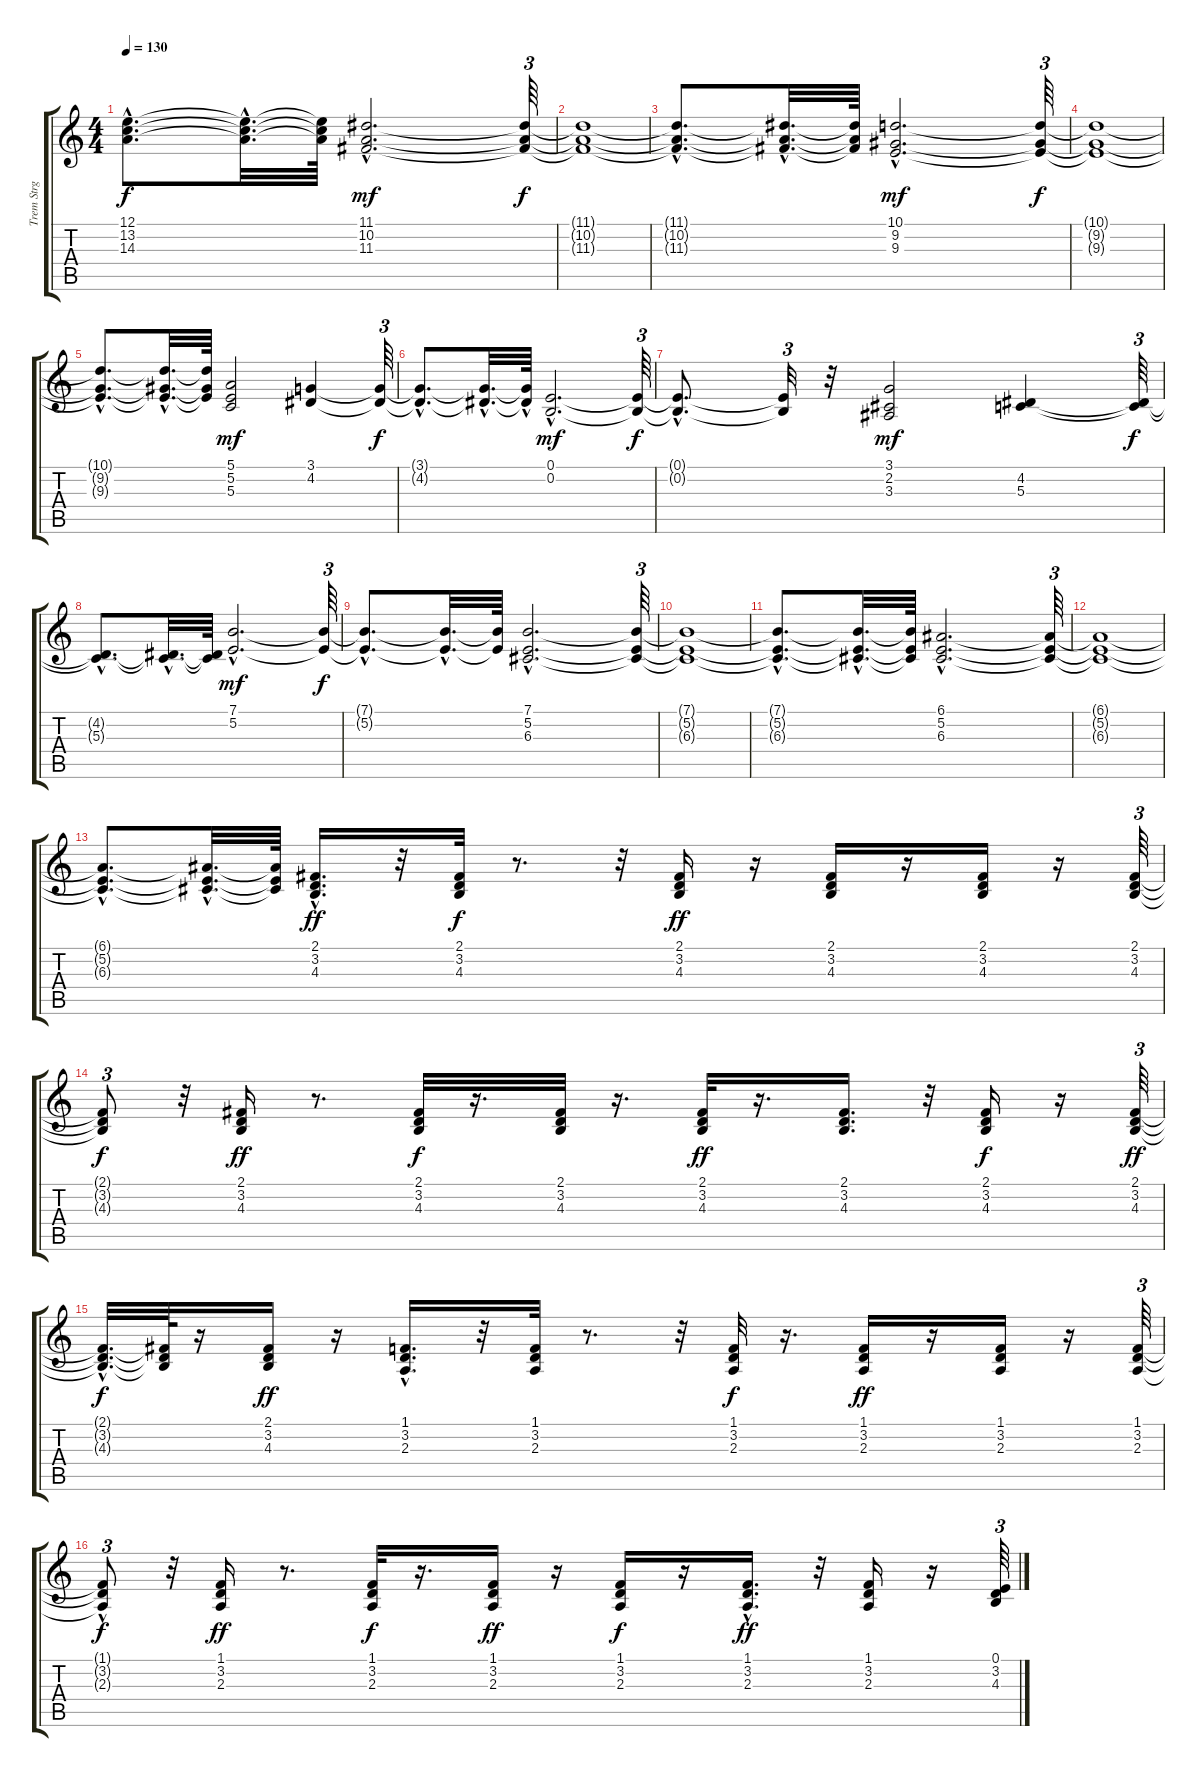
\track ("Trem Strg" "Trem Strg") {instrument tremolostrings}
\staff {score tabs}
\tuning (E4 B3 G3 D3 A2 E2) {hide}
\ts (4 4)
\tempo 130
\clef g2
\ks c
(12.1{hac t} 13.2{hac t} 14.3{hac t}).8{d dy f} (12.1{hac t} 13.2{hac t} 14.3{hac t}).32{d} (12.1{t} 13.2{t} 14.3{t}).64 (11.1{hac} 10.2{hac} 11.3{hac}).2{d dy mf} (11.1{t} 10.2{t} 11.3{t}).64{tu (3 2) dy f} |
(11.1{t} 10.2{t} 11.3{t}).1 |
(11.1{hac t} 10.2{hac t} 11.3{hac t}).8{d} (11.1{hac t} 10.2{hac t} 11.3{hac t}).32{d} (11.1{t} 10.2{t} 11.3{t}).64 (10.1{hac} 9.2{hac} 9.3{hac}).2{d dy mf} (10.1{t} 9.2{t} 9.3{t}).64{tu (3 2) dy f} |
(10.1{t} 9.2{t} 9.3{t}).1 |
(10.1{hac t} 9.2{hac t} 9.3{hac t}).8{d} (10.1{hac t} 9.2{hac t} 9.3{hac t}).32{d} (10.1{t} 9.2{t} 9.3{t}).64 (5.1 5.2 5.3).2{dy mf} (3.1 4.2).4 (3.1{t} 4.2{t}).64{tu (3 2) dy f} |
(3.1{hac t} 4.2{hac t}).8{d} (3.1{hac t} 4.2{hac t}).32{d} (3.1{hac t} 4.2{t}).64 (0.1{hac} 0.2{hac}).2{d dy mf} (0.1{t} 0.2{t}).64{tu (3 2) dy f} |
(0.1{hac t} 0.2{hac t}).8{d} (0.1{t} 0.2{t}).32{tu (3 2)} r.32 (3.1 2.2 3.3).2{dy mf} (4.2 5.3).4 (4.2{t} 5.3{t}).64{tu (3 2) dy f} |
(4.2{hac t} 5.3{hac t}).8{d} (4.2{hac t} 5.3{hac t}).32{d} (4.2{t} 5.3{t}).64 (7.1{hac} 5.2{hac}).2{d dy mf} (7.1{t} 5.2{t}).64{tu (3 2) dy f} |
(7.1{hac t} 5.2{hac t}).8{d} (7.1{hac t} 5.2{hac t}).32{d} (7.1{t} 5.2{t}).64 (7.1{hac} 5.2{hac} 6.3{hac}).2{d} (7.1{t} 5.2{t} 6.3{t}).64{tu (3 2)} |
(7.1{t} 5.2{t} 6.3{t}).1 |
(7.1{hac t} 5.2{hac t} 6.3{hac t}).8{d} (7.1{hac t} 5.2{hac t} 6.3{hac t}).32{d} (7.1{t} 5.2{t} 6.3{t}).64 (6.1{hac} 5.2{hac} 6.3{hac}).2{d} (6.1{t} 5.2{t} 6.3{t}).64{tu (3 2)} |
(6.1{t} 5.2{t} 6.3{t}).1 |
(6.1{hac t} 5.2{hac t} 6.3{hac t}).8{d} (6.1{hac t} 5.2{hac t} 6.3{hac t}).32{d} (6.1{t} 5.2{t} 6.3{t}).64 (2.1{hac} 3.2{hac} 4.3).16{d dy ff} r.32 (2.1 3.2 4.3).32{dy f} r.8{d} r.32 (2.1 3.2 4.3).16{dy ff} r.16 (2.1 3.2 4.3).16 r.16 (2.1 3.2 4.3).16 r.16 (2.1 3.2 4.3).64{tu (3 2)} |
(2.1{t} 3.2{t} 4.3{t}).8{tu (3 2) dy f} r.32 (2.1 3.2 4.3).16{dy ff} r.8{d} (2.1 3.2 4.3).32{dy f} r.16{d} (2.1 3.2 4.3).32 r.16{d} (2.1 3.2 4.3).32{dy ff} r.16{d} (2.1 3.2 4.3).16{d} r.32 (2.1 3.2 4.3).16{dy f} r.16 (2.1 3.2 4.3).64{tu (3 2) dy ff} |
(2.1{hac t} 3.2{hac t} 4.3{hac t}).32{d dy f} (2.1{t} 3.2{t} 4.3{t}).64 r.16 (2.1 3.2 4.3).16{dy ff} r.16 (1.1 3.2{hac} 2.3).16{d} r.32 (1.1 3.2 2.3).32 r.8{d} r.32 (1.1 3.2 2.3).32{dy f} r.16{d} (1.1 3.2 2.3).16{dy ff} r.16 (1.1 3.2 2.3).16 r.16 (1.1 3.2 2.3).64{tu (3 2)} |
(1.1{hac t} 3.2{t} 2.3{hac t}).8{tu (3 2) dy f} r.32 (1.1 3.2 2.3).16{dy ff} r.8{d} (1.1 3.2 2.3).32{dy f} r.16{d} (1.1 3.2 2.3).16{dy ff} r.16 (1.1 3.2 2.3).16{dy f} r.16 (1.1{hac} 3.2{hac} 2.3).16{d dy ff} r.32 (1.1 3.2 2.3).16 r.16 (0.1 3.2 4.3).64{tu (3 2)}
